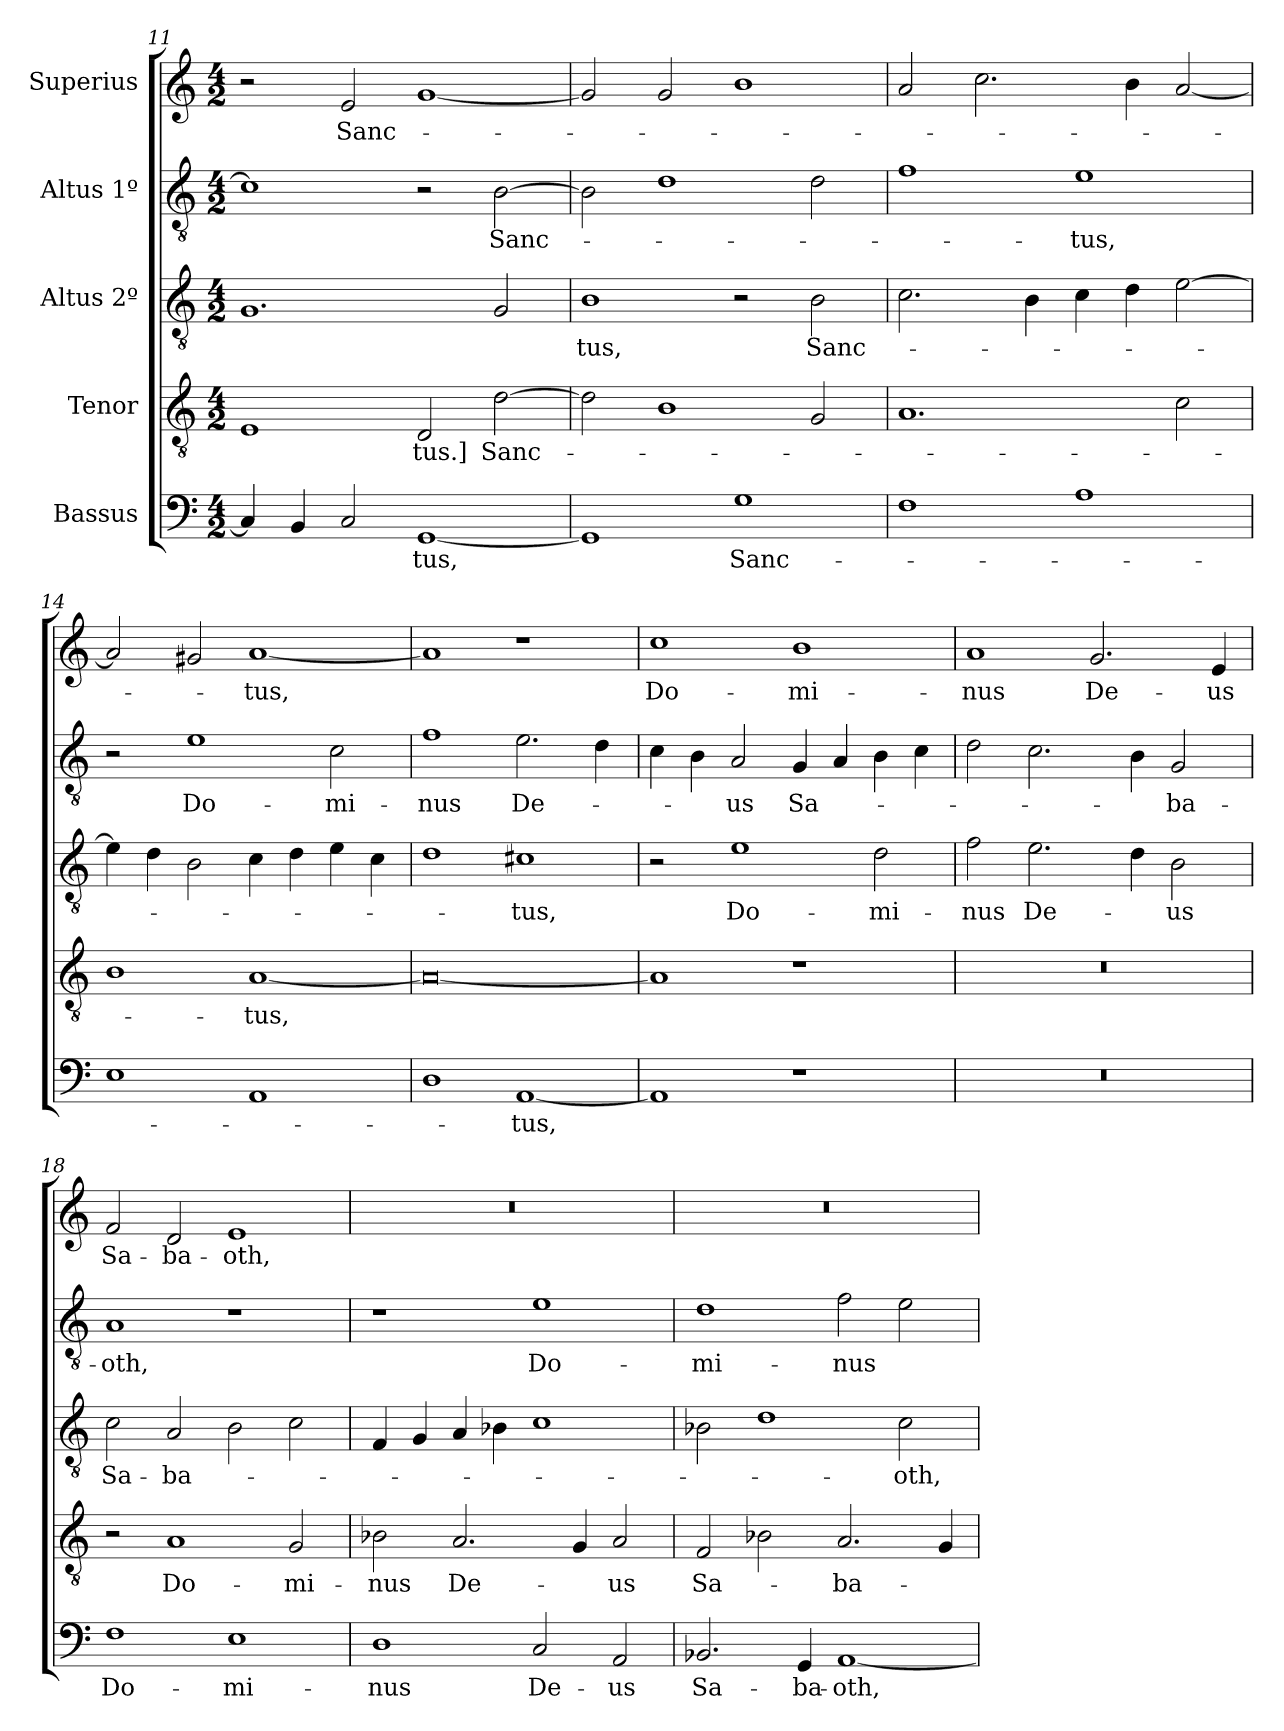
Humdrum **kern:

**kern	**text	**kern	**text	**kern	**text	**kern	**text	**kern	**text
*part5	*part5	*part4	*part4	*part3	*part3	*part2	*part2	*part1	*part1
*staff5	*staff5	*staff4	*staff4	*staff3	*staff3	*staff2	*staff2	*staff1	*staff1
*I"Bassus	*	*I"Tenor	*	*I"Altus 2º	*	*I"Altus 1º	*	*I"Superius	*
*clefF4	*	*clefGv2	*	*clefGv2	*	*clefGv2	*	*clefG2	*
*k[]	*	*k[]	*	*k[]	*	*k[]	*	*k[]	*
*M4/2	*	*M4/2	*	*M4/2	*	*M4/2	*	*M4/2	*
=11	=11	=11	=11	=11	=11	=11	=11	=11	=11
4C/]	.	1E/	.	1.G/	.	1c\]	.	2r	.
4BB/	.	.	.	.	.	.	.	.	.
2C/	.	.	.	.	.	.	.	2e/	Sanc-
[1GG/	-tus,	2D/	-tus.]	.	.	2r	.	[1g/	.
.	.	[2d\	Sanc-	2G/	.	[2B\	Sanc-	.	.
=12	=12	=12	=12	=12	=12	=12	=12	=12	=12
1GG/]	.	2d\]	.	1B\	-tus,	2B\]	.	2g/]	.
.	.	1B\	.	.	.	1d\	.	2g/	.
1G\	Sanc-	.	.	2r	.	.	.	1b\	.
.	.	2G/	.	2B\	Sanc-	2d\	.	.	.
=13	=13	=13	=13	=13	=13	=13	=13	=13	=13
1F\	.	1.A/	.	2.c\	.	1f\	.	2a/	.
.	.	.	.	.	.	.	.	2.cc\	.
.	.	.	.	4B\	.	.	.	.	.
1A\	.	.	.	4c\	.	1e\	-tus,	.	.
.	.	.	.	4d\	.	.	.	4b\	.
.	.	2c\	.	[2e\	.	.	.	[2a/	.
=14	=14	=14	=14	=14	=14	=14	=14	=14	=14
1E\	.	1B\	.	4e\]	.	2r	.	2a/]	.
.	.	.	.	4d\	.	.	.	.	.
.	.	.	.	2B\	.	1e\	Do-	2g#X/	.
1AA/	.	[1A/	-tus,	4c\	.	.	.	[1a/	-tus,
.	.	.	.	4d\	.	.	.	.	.
.	.	.	.	4e\	.	2c\	-mi-	.	.
.	.	.	.	4c\	.	.	.	.	.
=15	=15	=15	=15	=15	=15	=15	=15	=15	=15
1D\	.	0A/_	.	1d\	.	1f\	-nus	1a/]	.
[1AA/	-tus,	.	.	1c#X\	-tus,	2.e\	De-	1r	.
.	.	.	.	.	.	4d\	.	.	.
=16	=16	=16	=16	=16	=16	=16	=16	=16	=16
1AA/]	.	1A/]	.	2r	.	4c\	.	1cc\	Do-
.	.	.	.	.	.	4B\	.	.	.
.	.	.	.	1e\	Do-	2A/	-us	.	.
1r	.	1r	.	.	.	4G/	Sa-	1b\	-mi-
.	.	.	.	.	.	4A/	.	.	.
.	.	.	.	2d\	-mi-	4B\	.	.	.
.	.	.	.	.	.	4c\	.	.	.
=17	=17	=17	=17	=17	=17	=17	=17	=17	=17
0r	.	0r	.	2f\	-nus	2d\	.	1a/	-nus
.	.	.	.	2.e\	De-	2.c\	.	.	.
.	.	.	.	.	.	.	.	2.g/	De-
.	.	.	.	4d\	.	4B\	.	.	.
.	.	.	.	2B\	-us	2G/	-ba-	.	.
.	.	.	.	.	.	.	.	4e/	-us
=18	=18	=18	=18	=18	=18	=18	=18	=18	=18
1F\	Do-	2r	.	2c\	Sa-	1A/	-oth,	2f/	Sa-
.	.	1A/	Do-	2A/	-ba-	.	.	2d/	-ba-
1E\	-mi-	.	.	2B\	.	1r	.	1e/	-oth,
.	.	2G/	-mi-	2c\	.	.	.	.	.
=19	=19	=19	=19	=19	=19	=19	=19	=19	=19
1D\	-nus	2B-X\	-nus	4F/	.	1r	.	0r	.
.	.	.	.	4G/	.	.	.	.	.
.	.	2.A/	De-	4A/	.	.	.	.	.
.	.	.	.	4B-X\	.	.	.	.	.
2C/	De-	.	.	1c\	.	1e\	Do-	.	.
.	.	4G/	.	.	.	.	.	.	.
2AA/	-us	2A/	-us	.	.	.	.	.	.
=20	=20	=20	=20	=20	=20	=20	=20	=20	=20
2.BB-X/	Sa-	2F/	Sa-	2B-X\	.	1d\	-mi-	0r	.
.	.	2B-X\	.	1d\	.	.	.	.	.
4GG/	-ba-	.	.	.	.	.	.	.	.
[1AA/	-oth,	2.A/	-ba-	.	.	2f\	-nus	.	.
.	.	.	.	2c\	-oth,	2e\	.	.	.
.	.	4G/	.	.	.	.	.	.	.
=	=	=	=	=	=	=	=	=	=
*-	*-	*-	*-	*-	*-	*-	*-	*-	*-
